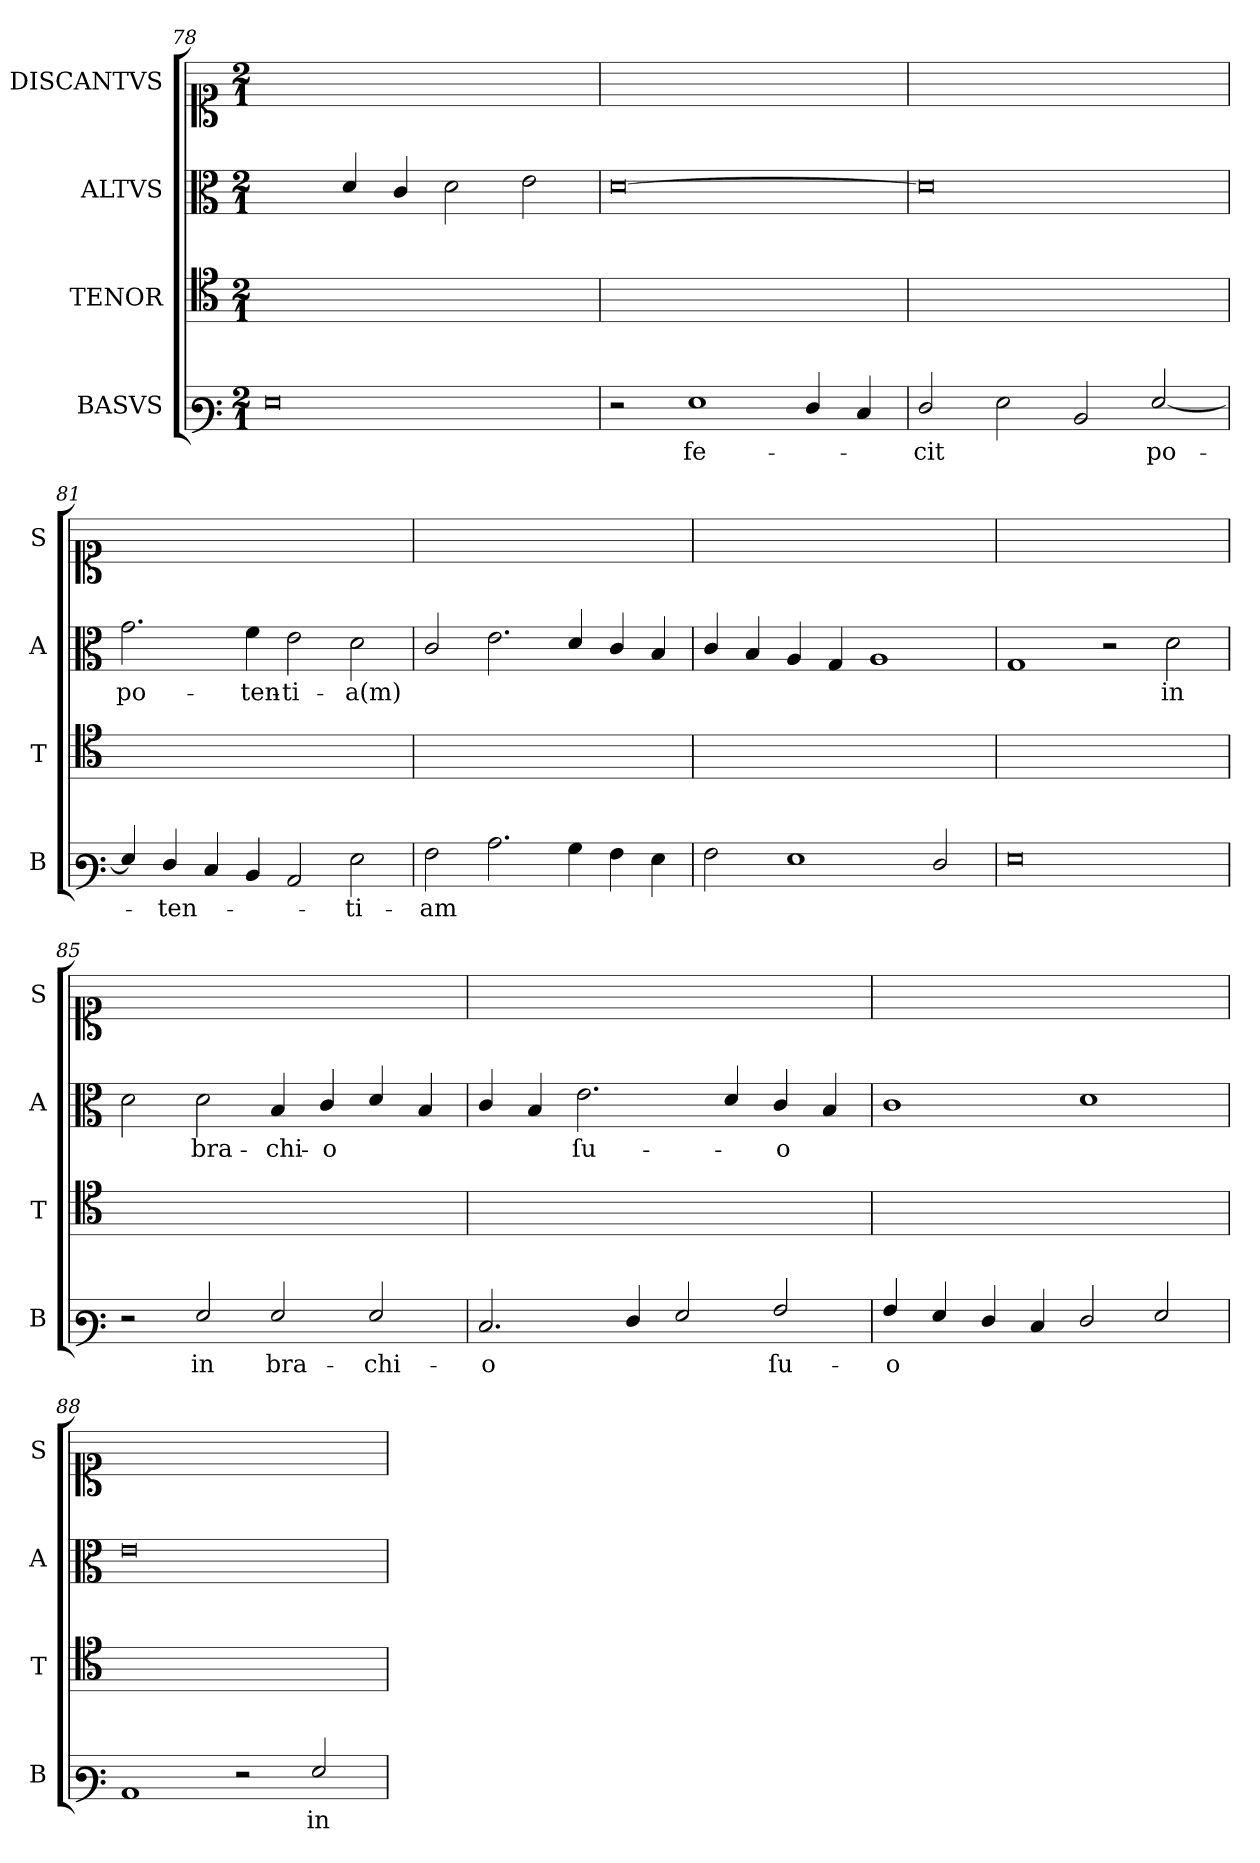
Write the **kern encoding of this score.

**kern	**text	**kern	**kern	**text	**kern
*part4	*part4	*part3	*part2	*part2	*part1
*staff4	*staff4	*staff3	*staff2	*staff2	*staff1
*I"BASVS	*	*I"TENOR	*I"ALTVS	*	*I"DISCANTVS
*I'B	*	*I'T	*I'A	*	*I'S
*clefF3	*	*clefC4	*clefC3	*	*clefC1
*k[]	*	*k[]	*k[]	*	*k[]
*a:	*	*a:	*a:	*	*a:
*M2/1	*	*M2/1	*M2/1	*	*M2/1
=78	=78	=78	=78	=78	=78
0G	.	0ryy	2ryy	.	0ryy
.	.	.	4d/	.	.
.	.	.	4c/	.	.
.	.	.	2d\	.	.
.	.	.	2e\	.	.
=79	=79	=79	=79	=79	=79
2r	.	0ryy	[0d	.	0ryy
!	!LO:LY:i	!	!	!	!
1G	fe-	.	.	.	.
4F/	.	.	.	.	.
4E/	.	.	.	.	.
=80	=80	=80	=80	=80	=80
!	!LO:LY:i	!	!	!	!
2F/	-cit	0ryy	0d]	.	0ryy
2G\	.	.	.	.	.
2D/	.	.	.	.	.
!	!LO:LY:i	!	!	!	!
[2G/	po-	.	.	.	.
=81	=81	=81	=81	=81	=81
4G/]	.	0ryy	2.g\	po-	0ryy
!	!LO:LY:i	!	!	!	!
4F/	-ten-	.	.	.	.
4E/	.	.	.	.	.
4D/	.	.	4f\	-ten-	.
2C/	.	.	2e\	-ti-	.
!	!LO:LY:i	!	!	!	!
2G\	-ti-	.	2d\	-a(m)	.
=82	=82	=82	=82	=82	=82
!	!LO:LY:i	!	!	!	!
2A\	-am	0ryy	2c/	.	0ryy
2.c\	.	.	2.e\	.	.
4B\	.	.	4d/	.	.
4A\	.	.	4c/	.	.
4G\	.	.	4B/	.	.
=83	=83	=83	=83	=83	=83
2A\	.	0ryy	4c/	.	0ryy
.	.	.	4B/	.	.
1G	.	.	4A/	.	.
.	.	.	4G/	.	.
.	.	.	1A	.	.
2F/	.	.	.	.	.
=84	=84	=84	=84	=84	=84
0G	.	0ryy	1G	.	0ryy
.	.	.	2r	.	.
.	.	.	2d\	in	.
=85	=85	=85	=85	=85	=85
2r	.	0ryy	2d\	.	0ryy
2G/	in	.	2d\	bra-	.
2G/	bra-	.	4B/	-chi-	.
.	.	.	4c/	-o	.
2G/	-chi-	.	4d/	.	.
.	.	.	4B/	.	.
=86	=86	=86	=86	=86	=86
2.E/	-o	0ryy	4c/	.	0ryy
.	.	.	4B/	.	.
.	.	.	2.e\	ſu-	.
4F/	.	.	.	.	.
2G/	.	.	.	.	.
.	.	.	4d/	.	.
2A/	ſu-	.	4c/	-o	.
.	.	.	4B/	.	.
=87	=87	=87	=87	=87	=87
4A/	-o	0ryy	1c	.	0ryy
4G/	.	.	.	.	.
4F/	.	.	.	.	.
4E/	.	.	.	.	.
2F/	.	.	1d	.	.
2G/	.	.	.	.	.
=88	=88	=88	=88	=88	=88
1C	.	0ryy	0e	.	0ryy
2r	.	.	.	.	.
2G/	in	.	.	.	.
=	=	=	=	=	=
*-	*-	*-	*-	*-	*-
